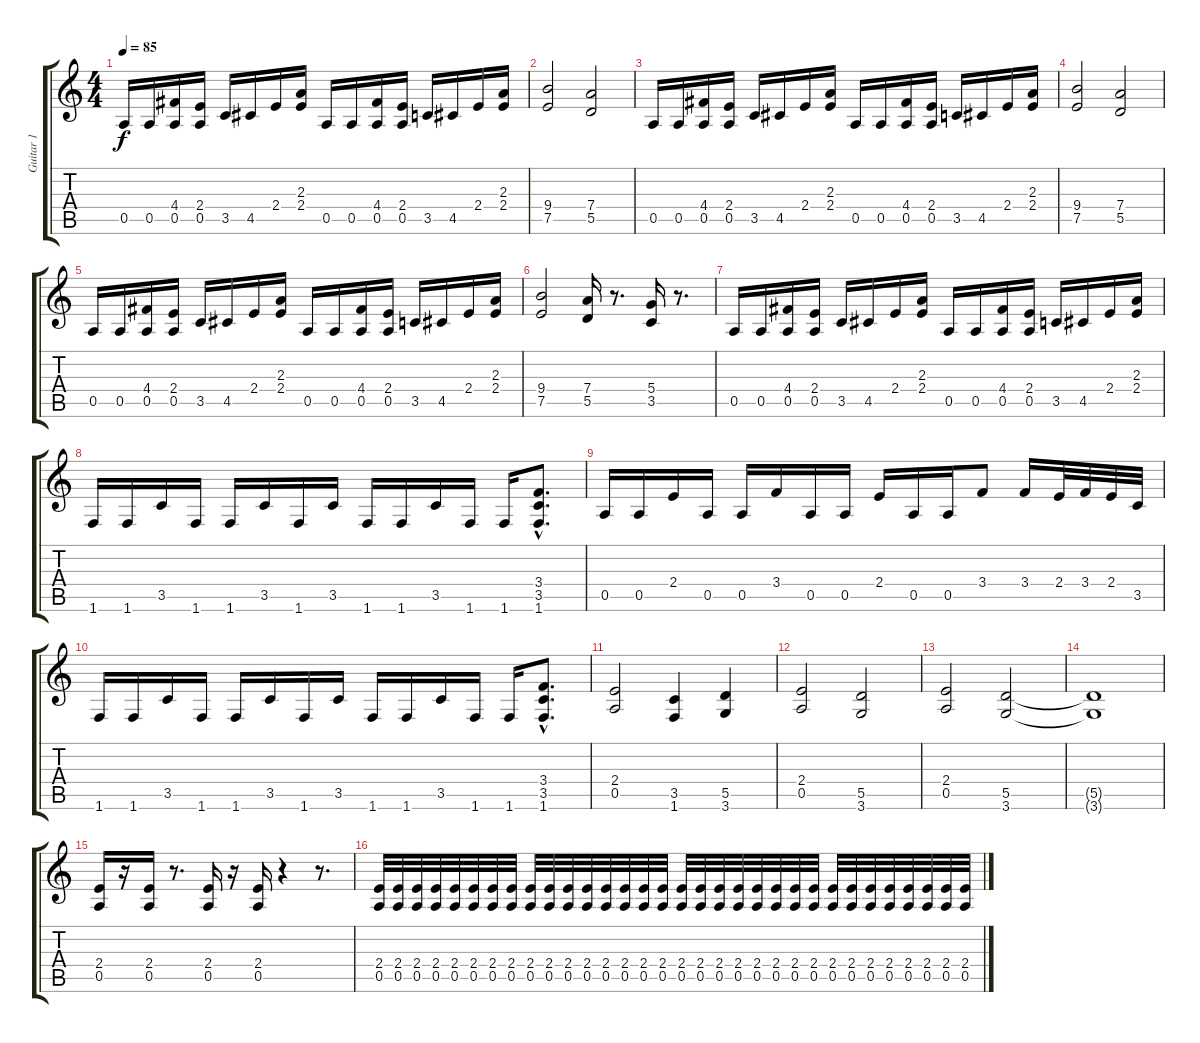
\track ("Guitar 1" "Guitar 1") {instrument distortionguitar}
\staff {score tabs}
\tuning (E4 B3 G3 D3 A2 E2) {hide}
\ts (4 4)
\tempo 85
\clef g2
\ks c
0.5.16{dy f} 0.5.16 (4.4 0.5).16 (2.4 0.5).16 3.5.16 4.5.16 2.4.16 (2.3 2.4).16 0.5.16 0.5.16 (4.4 0.5).16 (2.4 0.5).16 3.5.16 4.5.16 2.4.16 (2.3 2.4).16 |
(9.4 7.5).2 (7.4 5.5).2 |
0.5.16 0.5.16 (4.4 0.5).16 (2.4 0.5).16 3.5.16 4.5.16 2.4.16 (2.3 2.4).16 0.5.16 0.5.16 (4.4 0.5).16 (2.4 0.5).16 3.5.16 4.5.16 2.4.16 (2.3 2.4).16 |
(9.4 7.5).2 (7.4 5.5).2 |
0.5.16 0.5.16 (4.4 0.5).16 (2.4 0.5).16 3.5.16 4.5.16 2.4.16 (2.3 2.4).16 0.5.16 0.5.16 (4.4 0.5).16 (2.4 0.5).16 3.5.16 4.5.16 2.4.16 (2.3 2.4).16 |
(9.4 7.5).2 (7.4 5.5).16 r.8{d} (5.4 3.5).16 r.8{d} |
0.5.16 0.5.16 (4.4 0.5).16 (2.4 0.5).16 3.5.16 4.5.16 2.4.16 (2.3 2.4).16 0.5.16 0.5.16 (4.4 0.5).16 (2.4 0.5).16 3.5.16 4.5.16 2.4.16 (2.3 2.4).16 |
1.6.16 1.6.16 3.5.16 1.6.16 1.6.16 3.5.16 1.6.16 3.5.16 1.6.16 1.6.16 3.5.16 1.6.16 1.6.16 (3.4{hac} 3.5{hac} 1.6{hac}).8{d} |
0.5.16 0.5.16 2.4.16 0.5.16 0.5.16 3.4.16 0.5.16 0.5.16 2.4.16 0.5.16 0.5.16 3.4.8 3.4.16 2.4.32 3.4.32 2.4.32 3.5.32 |
1.6.16 1.6.16 3.5.16 1.6.16 1.6.16 3.5.16 1.6.16 3.5.16 1.6.16 1.6.16 3.5.16 1.6.16 1.6.16 (3.4{hac} 3.5{hac} 1.6{hac}).8{d} |
(2.4 0.5).2 (3.5 1.6).4 (5.5 3.6).4 |
(2.4 0.5).2 (5.5 3.6).2 |
(2.4 0.5).2 (5.5 3.6).2 |
(5.5{t} 3.6{t}).1 |
(2.4 0.5).16 r.16 (2.4 0.5).16 r.8{d} (2.4 0.5).16 r.16 (2.4 0.5).16 r.4 r.8{d} |
(2.4 0.5).32 (2.4 0.5).32 (2.4 0.5).32 (2.4 0.5).32 (2.4 0.5).32 (2.4 0.5).32 (2.4 0.5).32 (2.4 0.5).32 (2.4 0.5).32 (2.4 0.5).32 (2.4 0.5).32 (2.4 0.5).32 (2.4 0.5).32 (2.4 0.5).32 (2.4 0.5).32 (2.4 0.5).32 (2.4 0.5).32 (2.4 0.5).32 (2.4 0.5).32 (2.4 0.5).32 (2.4 0.5).32 (2.4 0.5).32 (2.4 0.5).32 (2.4 0.5).32 (2.4 0.5).32 (2.4 0.5).32 (2.4 0.5).32 (2.4 0.5).32 (2.4 0.5).32 (2.4 0.5).32 (2.4 0.5).32 (2.4 0.5).32
